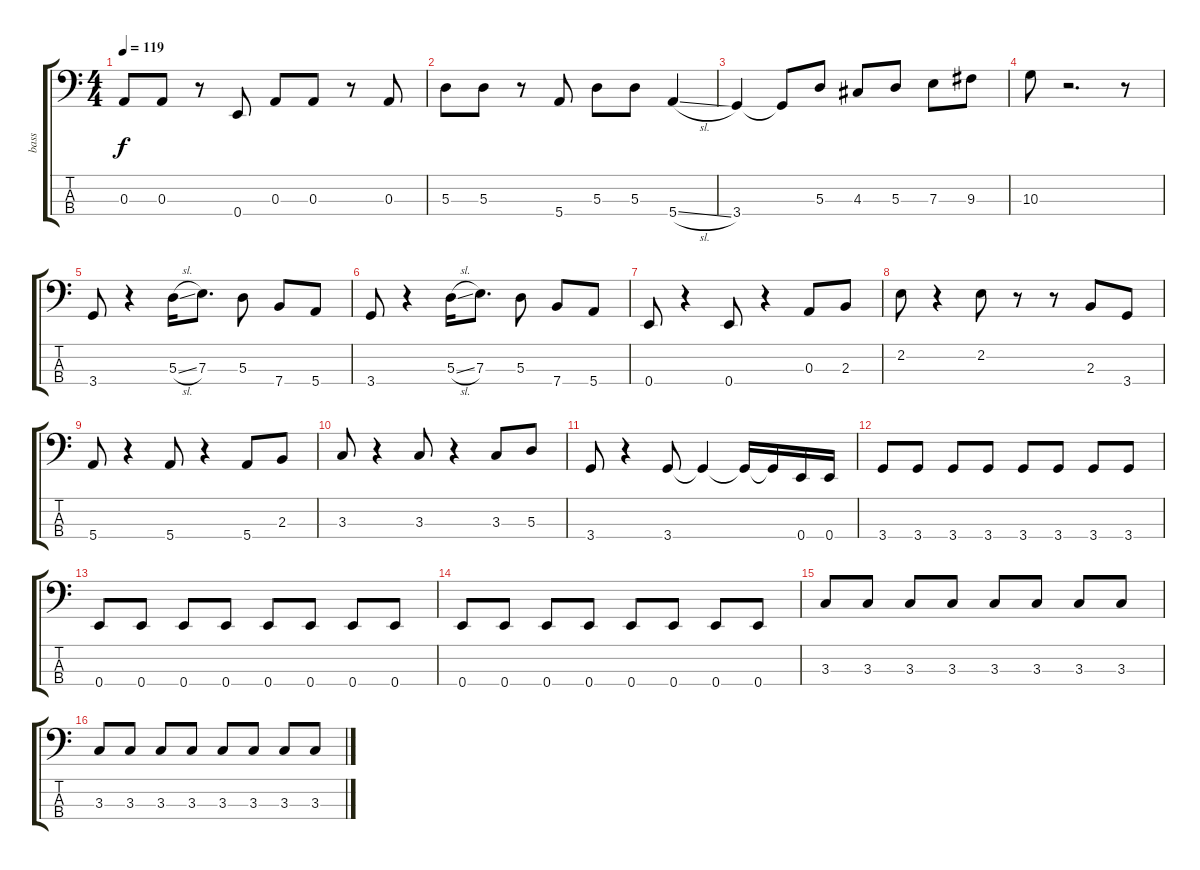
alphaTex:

\track ("bass" "bass") {instrument electricbassfinger}
\staff {score tabs}
\tuning (G2 D2 A1 E1) {hide}
\ts (4 4)
\tempo 119
\clef f4
\ks c
0.3.8{dy f} 0.3.8 r.8 0.4.8 0.3.8 0.3.8 r.8 0.3.8 |
5.3.8 5.3.8 r.8 5.4.8 5.3.8 5.3.8 5.4{sl}.4 |
3.4.4 3.4{t}.8 5.3.8 4.3.8 5.3.8 7.3.8 9.3.8 |
10.3.8 r.2{d} r.8 |
3.4.8 r.4 5.3{sl}.16 7.3.8{d} 5.3.8 7.4.8 5.4.8 |
3.4.8 r.4 5.3{sl}.16 7.3.8{d} 5.3.8 7.4.8 5.4.8 |
0.4.8 r.4 0.4.8 r.4 0.3.8 2.3.8 |
2.2.8 r.4 2.2.8 r.8 r.8 2.3.8 3.4.8 |
5.4.8 r.4 5.4.8 r.4 5.4.8 2.3.8 |
3.3.8 r.4 3.3.8 r.4 3.3.8 5.3.8 |
3.4.8 r.4 3.4.8 3.4{t}.4 3.4{t}.16 3.4{t}.16 0.4.16 0.4.16 |
3.4.8 3.4.8 3.4.8 3.4.8 3.4.8 3.4.8 3.4.8 3.4.8 |
0.4.8 0.4.8 0.4.8 0.4.8 0.4.8 0.4.8 0.4.8 0.4.8 |
0.4.8 0.4.8 0.4.8 0.4.8 0.4.8 0.4.8 0.4.8 0.4.8 |
3.3.8 3.3.8 3.3.8 3.3.8 3.3.8 3.3.8 3.3.8 3.3.8 |
3.3.8 3.3.8 3.3.8 3.3.8 3.3.8 3.3.8 3.3.8 3.3.8
